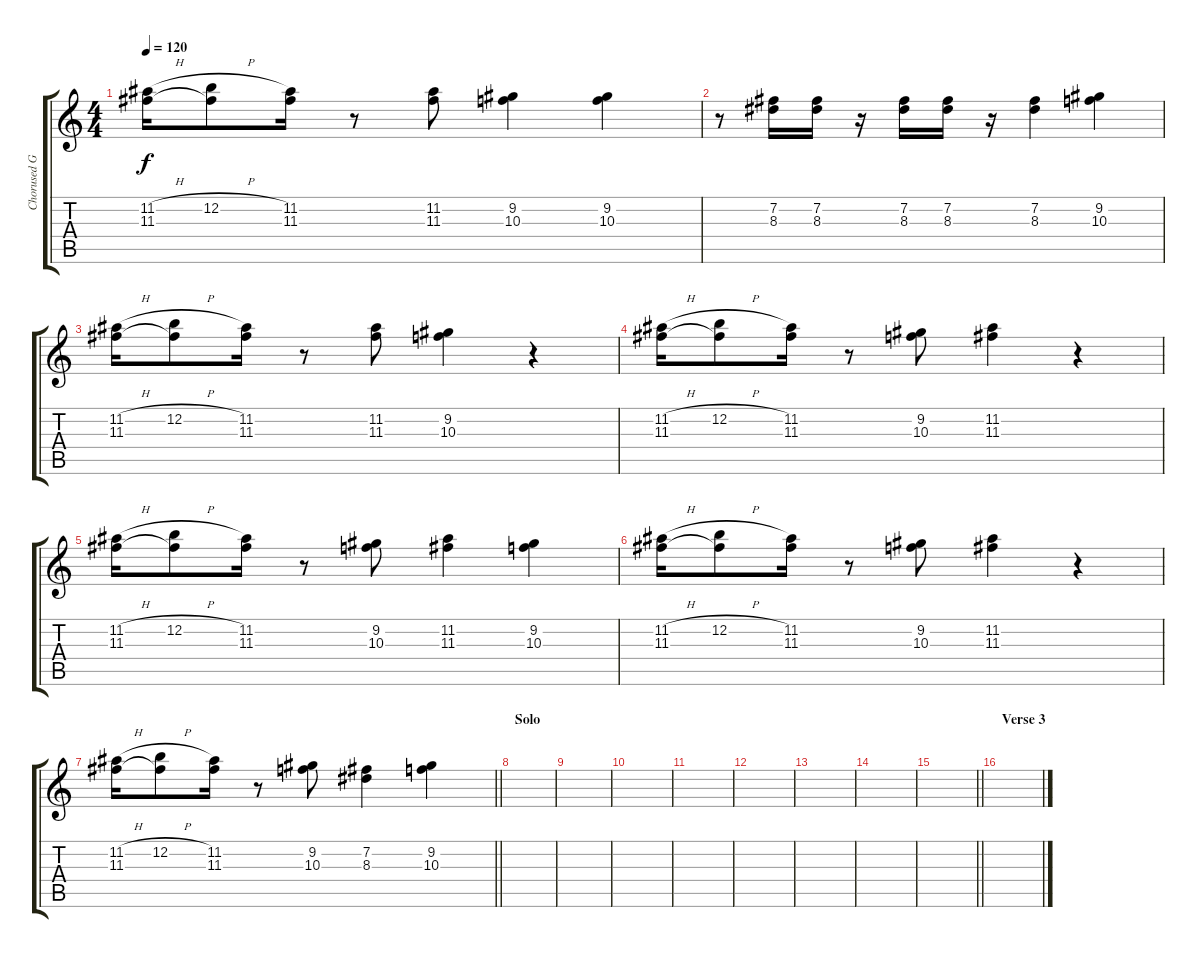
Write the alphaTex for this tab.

\track ("Chorused Guitar" "Chorused G") {instrument overdrivenguitar}
\staff {score tabs}
\tuning (E4 B3 G3 D3 A2 E2) {hide}
\ts (4 4)
\tempo 120
\clef g2
\ks c
(11.2{h} 11.3).16{dy f} (12.2{h} 11.3{t}).8 (11.2 11.3).16 r.8 (11.2 11.3).8 (9.2 10.3).4 (9.2 10.3).4 |
r.8 (7.2 8.3).16 (7.2 8.3).16 r.16 (7.2 8.3).16 (7.2 8.3).16 r.16 (7.2 8.3).4 (9.2 10.3).4 |
(11.2{h} 11.3).16 (12.2{h} 11.3{t}).8 (11.2 11.3).16 r.8 (11.2 11.3).8 (9.2 10.3).4 r.4 |
(11.2{h} 11.3).16 (12.2{h} 11.3{t}).8 (11.2 11.3).16 r.8 (9.2 10.3).8 (11.2 11.3).4 r.4 |
(11.2{h} 11.3).16 (12.2{h} 11.3{t}).8 (11.2 11.3).16 r.8 (9.2 10.3).8 (11.2 11.3).4 (9.2 10.3).4 |
(11.2{h} 11.3).16 (12.2{h} 11.3{t}).8 (11.2 11.3).16 r.8 (9.2 10.3).8 (11.2 11.3).4 r.4 |
\barLineRight lightlight
(11.2{h} 11.3).16 (12.2{h} 11.3{t}).8 (11.2 11.3).16 r.8 (9.2 10.3).8 (7.2 8.3).4 (9.2 10.3).4 |
\section ("" "Solo")
|
|
|
|
|
|
|
\barLineRight lightlight
|
\section ("" "Verse 3")
